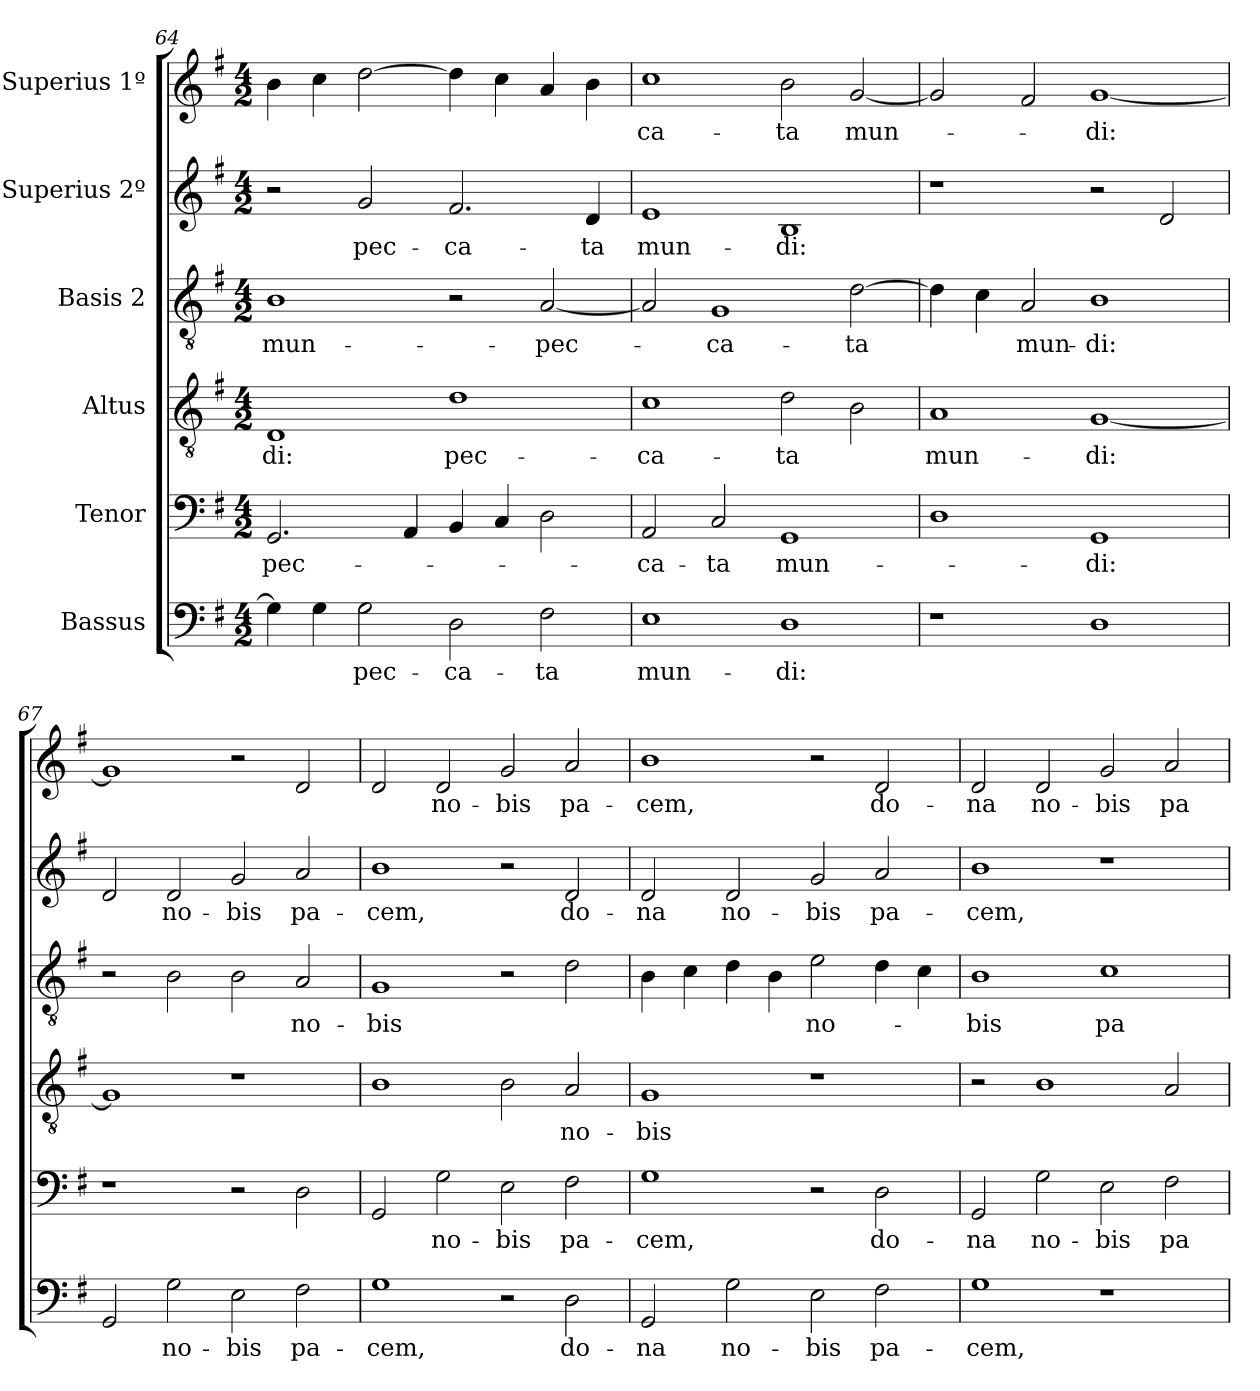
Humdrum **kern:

**kern	**text	**kern	**text	**kern	**text	**kern	**text	**kern	**text	**kern	**text
*part6	*part6	*part5	*part5	*part4	*part4	*part3	*part3	*part2	*part2	*part1	*part1
*staff6	*staff6	*staff5	*staff5	*staff4	*staff4	*staff3	*staff3	*staff2	*staff2	*staff1	*staff1
*I"Bassus	*	*I"Tenor	*	*I"Altus	*	*I"Basis 2	*	*I"Superius 2º	*	*I"Superius 1º	*
*clefF4	*	*clefF4	*	*clefGv2	*	*clefGv2	*	*clefG2	*	*clefG2	*
*k[f#]	*	*k[f#]	*	*k[f#]	*	*k[f#]	*	*k[f#]	*	*k[f#]	*
*M4/2	*	*M4/2	*	*M4/2	*	*M4/2	*	*M4/2	*	*M4/2	*
=64	=64	=64	=64	=64	=64	=64	=64	=64	=64	=64	=64
4G\]	.	2.GG/	pec-	1D/	-di:	1B\	mun-	2r	.	4b\	.
4G\	.	.	.	.	.	.	.	.	.	4cc\	.
2G\	-pec-	.	.	.	.	.	.	2g/	pec-	[2dd\	.
.	.	4AA/	.	.	.	.	.	.	.	.	.
2D\	-ca-	4BB/	.	1d\	pec-	2r	.	2.f#/	-ca-	4dd\]	.
.	.	4C/	.	.	.	.	.	.	.	4cc\	.
2F#\	-ta	2D\	.	.	.	[2A/	-pec-	.	.	4a/	.
.	.	.	.	.	.	.	.	4d/	-ta	4b\	.
=65	=65	=65	=65	=65	=65	=65	=65	=65	=65	=65	=65
1E\	mun-	2AA/	-ca-	1c\	-ca-	2A/]	.	1e/	mun-	1cc\	-ca-
.	.	2C/	-ta	.	.	1G/	-ca-	.	.	.	.
1D\	-di:	1GG/	mun-	2d\	-ta	.	.	1B/	-di:	2b\	-ta
.	.	.	.	2B\	.	[2d\	-ta	.	.	[2g/	mun-
=66	=66	=66	=66	=66	=66	=66	=66	=66	=66	=66	=66
1r	.	1D\	.	1A/	mun-	4d\]	.	1r	.	2g/]	.
.	.	.	.	.	.	4c\	.	.	.	.	.
.	.	.	.	.	.	2A/	mun-	.	.	2f#/	.
1D\	.	1GG/	-di:	[1G/	-di:	1B\	-di:	2r	.	[1g/	-di:
.	.	.	.	.	.	.	.	2d/	.	.	.
=67	=67	=67	=67	=67	=67	=67	=67	=67	=67	=67	=67
2GG/	.	1r	.	1G/]	.	2r	.	2d/	.	1g/]	.
2G\	no-	.	.	.	.	2B\	.	2d/	no-	.	.
2E\	-bis	2r	.	1r	.	2B\	.	2g/	-bis	2r	.
2F#\	pa-	2D\	.	.	.	2A/	no-	2a/	pa-	2d/	.
=68	=68	=68	=68	=68	=68	=68	=68	=68	=68	=68	=68
1G\	-cem,	2GG/	.	1B\	.	1G/	-bis	1b\	-cem,	2d/	.
.	.	2G\	no-	.	.	.	.	.	.	2d/	no-
2r	.	2E\	-bis	2B\	.	2r	.	2r	.	2g/	-bis
2D\	do-	2F#\	pa-	2A/	no-	2d\	.	2d/	do-	2a/	pa-
=69	=69	=69	=69	=69	=69	=69	=69	=69	=69	=69	=69
2GG/	-na	1G\	-cem,	1G/	-bis	4B\	.	2d/	-na	1b\	-cem,
.	.	.	.	.	.	4c\	.	.	.	.	.
2G\	no-	.	.	.	.	4d\	.	2d/	no-	.	.
.	.	.	.	.	.	4B\	.	.	.	.	.
2E\	-bis	2r	.	1r	.	2e\	no-	2g/	-bis	2r	.
2F#\	pa-	2D\	do-	.	.	4d\	.	2a/	pa-	2d/	do-
.	.	.	.	.	.	4c\	.	.	.	.	.
=70	=70	=70	=70	=70	=70	=70	=70	=70	=70	=70	=70
1G\	-cem,	2GG/	-na	2r	.	1B\	-bis	1b\	-cem,	2d/	-na
.	.	2G\	no-	1B\	.	.	.	.	.	2d/	no-
1r	.	2E\	-bis	.	.	1c\	pa-	1r	.	2g/	-bis
.	.	2F#\	pa-	2A/	.	.	.	.	.	2a/	pa-
=	=	=	=	=	=	=	=	=	=	=	=
*-	*-	*-	*-	*-	*-	*-	*-	*-	*-	*-	*-
